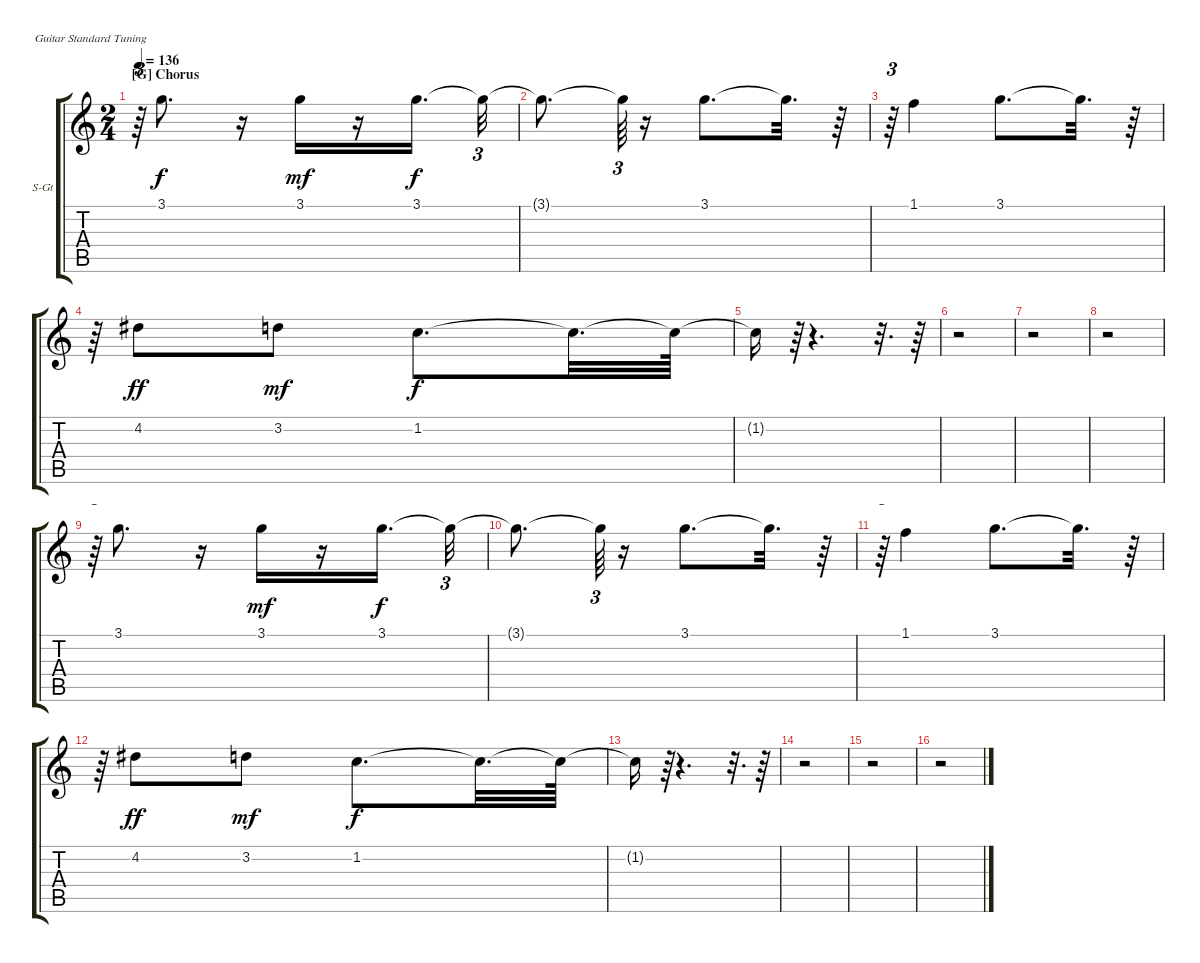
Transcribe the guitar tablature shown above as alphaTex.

\bracketExtendMode groupsimilarinstruments
\firstSystemTrackNameOrientation horizontal
\otherSystemsTrackNameOrientation horizontal
\track ("aas" "S-Gt") {solo instrument choiraahs}
\staff {score tabs}
\tuning (E4 B3 G3 D3 A2 E2)
\displaytranspose 12
\ts (2 4)
\section ("G" "Chorus")
\tempo 136
\clef g2
\ks c
r.64{tu (3 2) dy f} 3.1.8{d} r.16 3.1.16{dy mf} r.16 3.1.16{d dy f} 3.1{t}.32{tu (3 2)} |
3.1{t}.8{d} 3.1{t}.64{tu (3 2)} r.16 3.1.8{d} 3.1{t}.32{d} r.64 |
r.64{tu (3 2)} 1.1.4 3.1.8{d} 3.1{t}.32{d} r.64 |
r.64{tu (3 2)} 4.2.8{dy ff} 3.2.8{dy mf} 1.2.8{d dy f} 1.2{t}.32{d} 1.2{t}.64 |
1.2{t}.16 r.64{tu (3 2)} r.4{d} r.32{d} r.64 |
r.2 |
r.2 |
r.2 |
r.64{tu (3 2)} 3.1.8{d} r.16 3.1.16{dy mf} r.16 3.1.16{d dy f} 3.1{t}.32{tu (3 2)} |
3.1{t}.8{d} 3.1{t}.64{tu (3 2)} r.16 3.1.8{d} 3.1{t}.32{d} r.64 |
r.64{tu (3 2)} 1.1.4 3.1.8{d} 3.1{t}.32{d} r.64 |
r.64{tu (3 2)} 4.2.8{dy ff} 3.2.8{dy mf} 1.2.8{d dy f} 1.2{t}.32{d} 1.2{t}.64 |
1.2{t}.16 r.64{tu (3 2)} r.4{d} r.32{d} r.64 |
r.2 |
r.2 |
r.2
